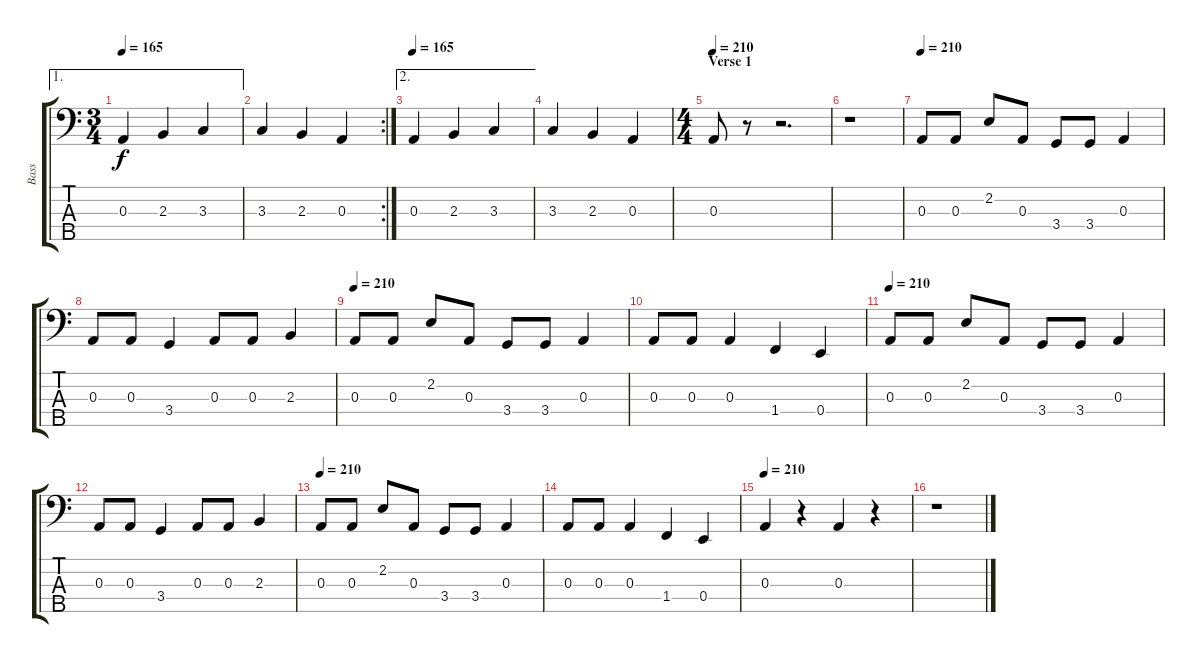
\track ("Bass" "Bass") {instrument electricbassfinger}
\staff {score tabs}
\tuning (G2 D2 A1 E1 B0) {hide}
\ae 1
\ts (3 4)
\tempo 165
\clef f4
\ks c
0.3.4{dy f} 2.3.4 3.3.4 |
\rc 2
3.3.4 2.3.4 0.3.4 |
\ae 2
\tempo 165
0.3.4 2.3.4 3.3.4 |
3.3.4 2.3.4 0.3.4 |
\ts (4 4)
\section ("" "Verse 1")
\tempo 210
0.3.8 r.8 r.2{d} |
r.1 |
\tempo 210
0.3.8 0.3.8 2.2.8 0.3.8 3.4.8 3.4.8 0.3.4 |
0.3.8 0.3.8 3.4.4 0.3.8 0.3.8 2.3.4 |
\tempo 210
0.3.8 0.3.8 2.2.8 0.3.8 3.4.8 3.4.8 0.3.4 |
0.3.8 0.3.8 0.3.4 1.4.4 0.4.4 |
\tempo 210
0.3.8 0.3.8 2.2.8 0.3.8 3.4.8 3.4.8 0.3.4 |
0.3.8 0.3.8 3.4.4 0.3.8 0.3.8 2.3.4 |
\tempo 210
0.3.8 0.3.8 2.2.8 0.3.8 3.4.8 3.4.8 0.3.4 |
0.3.8 0.3.8 0.3.4 1.4.4 0.4.4 |
\tempo 210
0.3.4 r.4 0.3.4 r.4 |
r.1
